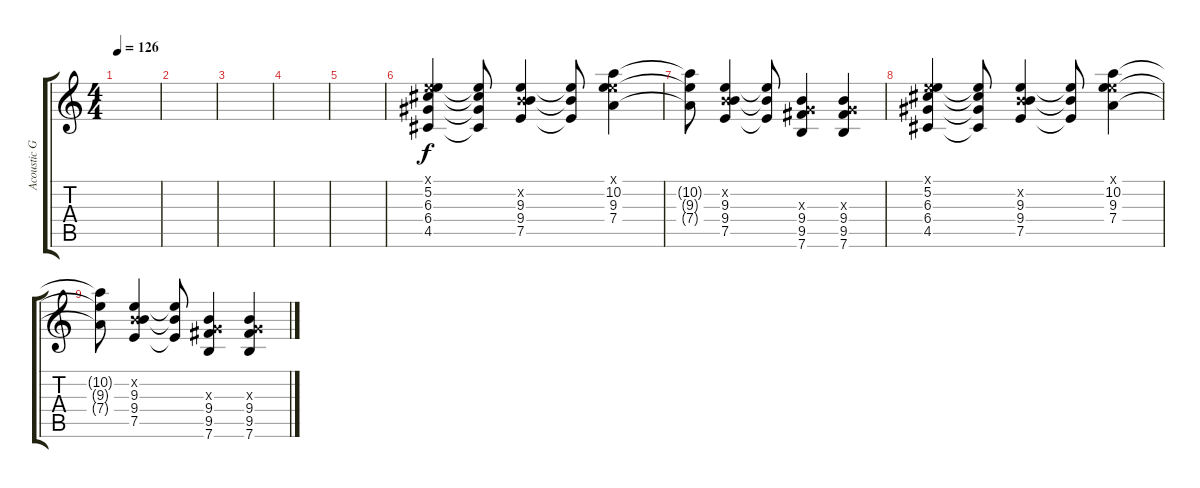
\track ("Acoustic Guitar" "Acoustic G") {instrument acousticguitarnylon}
\staff {score tabs}
\tuning (E4 B3 G3 D3 A2 E2) {hide}
\ts (4 4)
\tempo 126
\clef g2
\ks c
|
|
|
|
|
(0.1{x} 5.2 6.3 6.4 4.5).4 (5.2{t} 6.3{t} 6.4{t} 4.5{t}).8 (0.2{x} 9.3 9.4 7.5).4 (9.3{t} 9.4{t} 7.5{t}).8 (0.1{x} 10.2 9.3 7.4).4 |
(10.2{t} 9.3{t} 7.4{t}).8 (0.2{x} 9.3 9.4 7.5).4 (9.3{t} 9.4{t} 7.5{t}).8 (0.3{x} 9.4 9.5 7.6).4 (0.3{x} 9.4 9.5 7.6).4 |
(0.1{x} 5.2 6.3 6.4 4.5).4 (5.2{t} 6.3{t} 6.4{t} 4.5{t}).8 (0.2{x} 9.3 9.4 7.5).4 (9.3{t} 9.4{t} 7.5{t}).8 (0.1{x} 10.2 9.3 7.4).4 |
(10.2{t} 9.3{t} 7.4{t}).8 (0.2{x} 9.3 9.4 7.5).4 (9.3{t} 9.4{t} 7.5{t}).8 (0.3{x} 9.4 9.5 7.6).4 (0.3{x} 9.4 9.5 7.6).4
